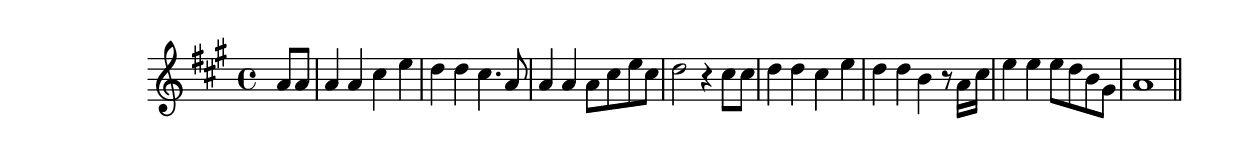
\version "2.14.0"
%{\header {
  title = "Brother, Guide Me Home (Tennessee)"
  composer = "anonymous"
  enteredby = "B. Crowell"
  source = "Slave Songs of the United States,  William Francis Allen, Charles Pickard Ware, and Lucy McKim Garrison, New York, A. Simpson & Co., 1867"
}%}
\score{{\key a \major
\time 4/4
%{\tempo 4=110
%}\relative a' {
  \partial 4
  a8 a | a4 a cis e | d4 d cis4. a8 | a4 a a8 cis e cis | d2 r4 cis8 cis |
         d4 d cis e | d d b r8 a16 cis | e4 e e8 d b gis | a1
  \bar "||"
}

}}